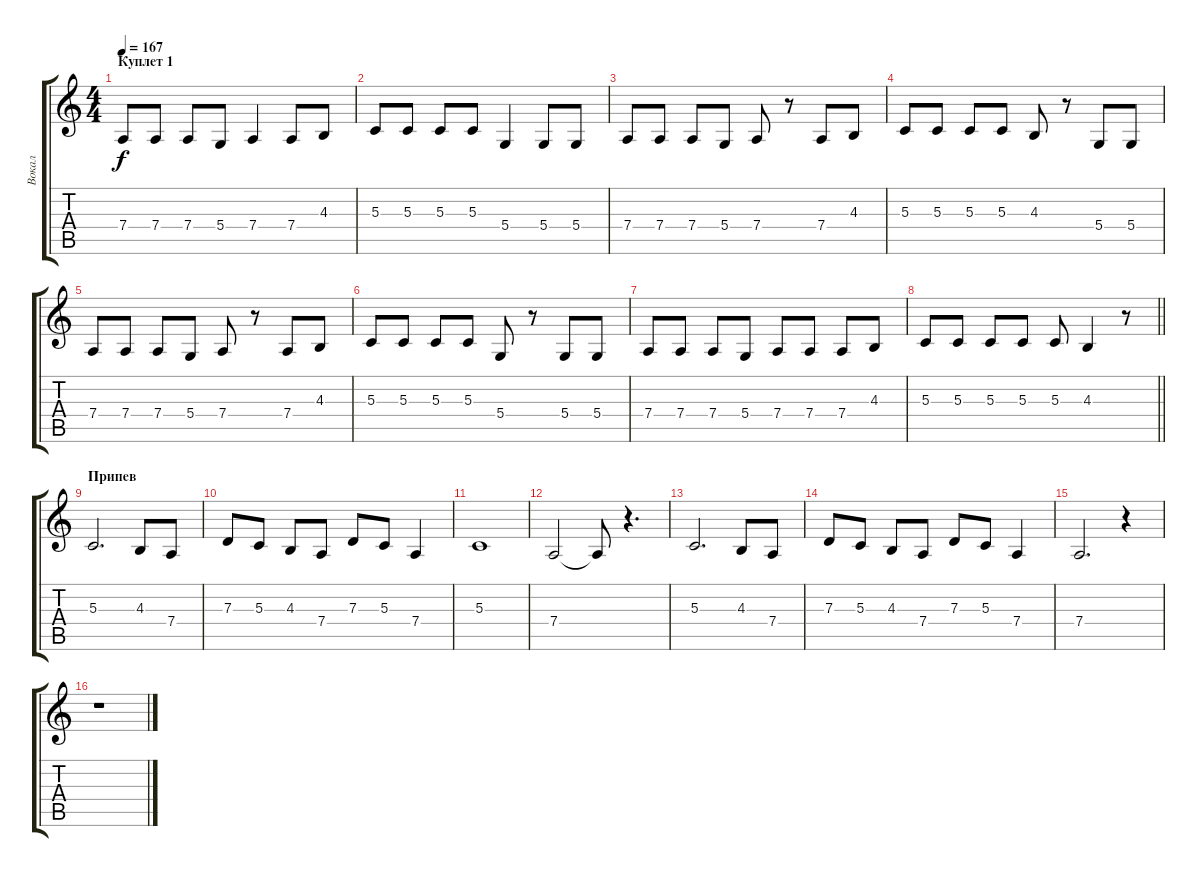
\track ("Вокал" "Вокал") {instrument tenorsax}
\staff {score tabs}
\tuning (E4 B3 G3 D3 A2 E2) {hide}
\ts (4 4)
\section ("" "Куплет 1")
\tempo 167
\clef g2
\ks c
7.4.8{dy f} 7.4.8 7.4.8 5.4.8 7.4.4 7.4.8 4.3.8 |
5.3.8 5.3.8 5.3.8 5.3.8 5.4.4 5.4.8 5.4.8 |
7.4.8 7.4.8 7.4.8 5.4.8 7.4.8 r.8 7.4.8 4.3.8 |
5.3.8 5.3.8 5.3.8 5.3.8 4.3.8 r.8 5.4.8 5.4.8 |
7.4.8 7.4.8 7.4.8 5.4.8 7.4.8 r.8 7.4.8 4.3.8 |
5.3.8 5.3.8 5.3.8 5.3.8 5.4.8 r.8 5.4.8 5.4.8 |
7.4.8 7.4.8 7.4.8 5.4.8 7.4.8 7.4.8 7.4.8 4.3.8 |
\barLineRight lightlight
5.3.8 5.3.8 5.3.8 5.3.8 5.3.8 4.3.4 r.8 |
\section ("" "Припев")
5.3.2{d} 4.3.8 7.4.8 |
7.3.8 5.3.8 4.3.8 7.4.8 7.3.8 5.3.8 7.4.4 |
5.3.1 |
7.4.2 7.4{t}.8 r.4{d} |
5.3.2{d} 4.3.8 7.4.8 |
7.3.8 5.3.8 4.3.8 7.4.8 7.3.8 5.3.8 7.4.4 |
7.4.2{d} r.4 |
r.1
